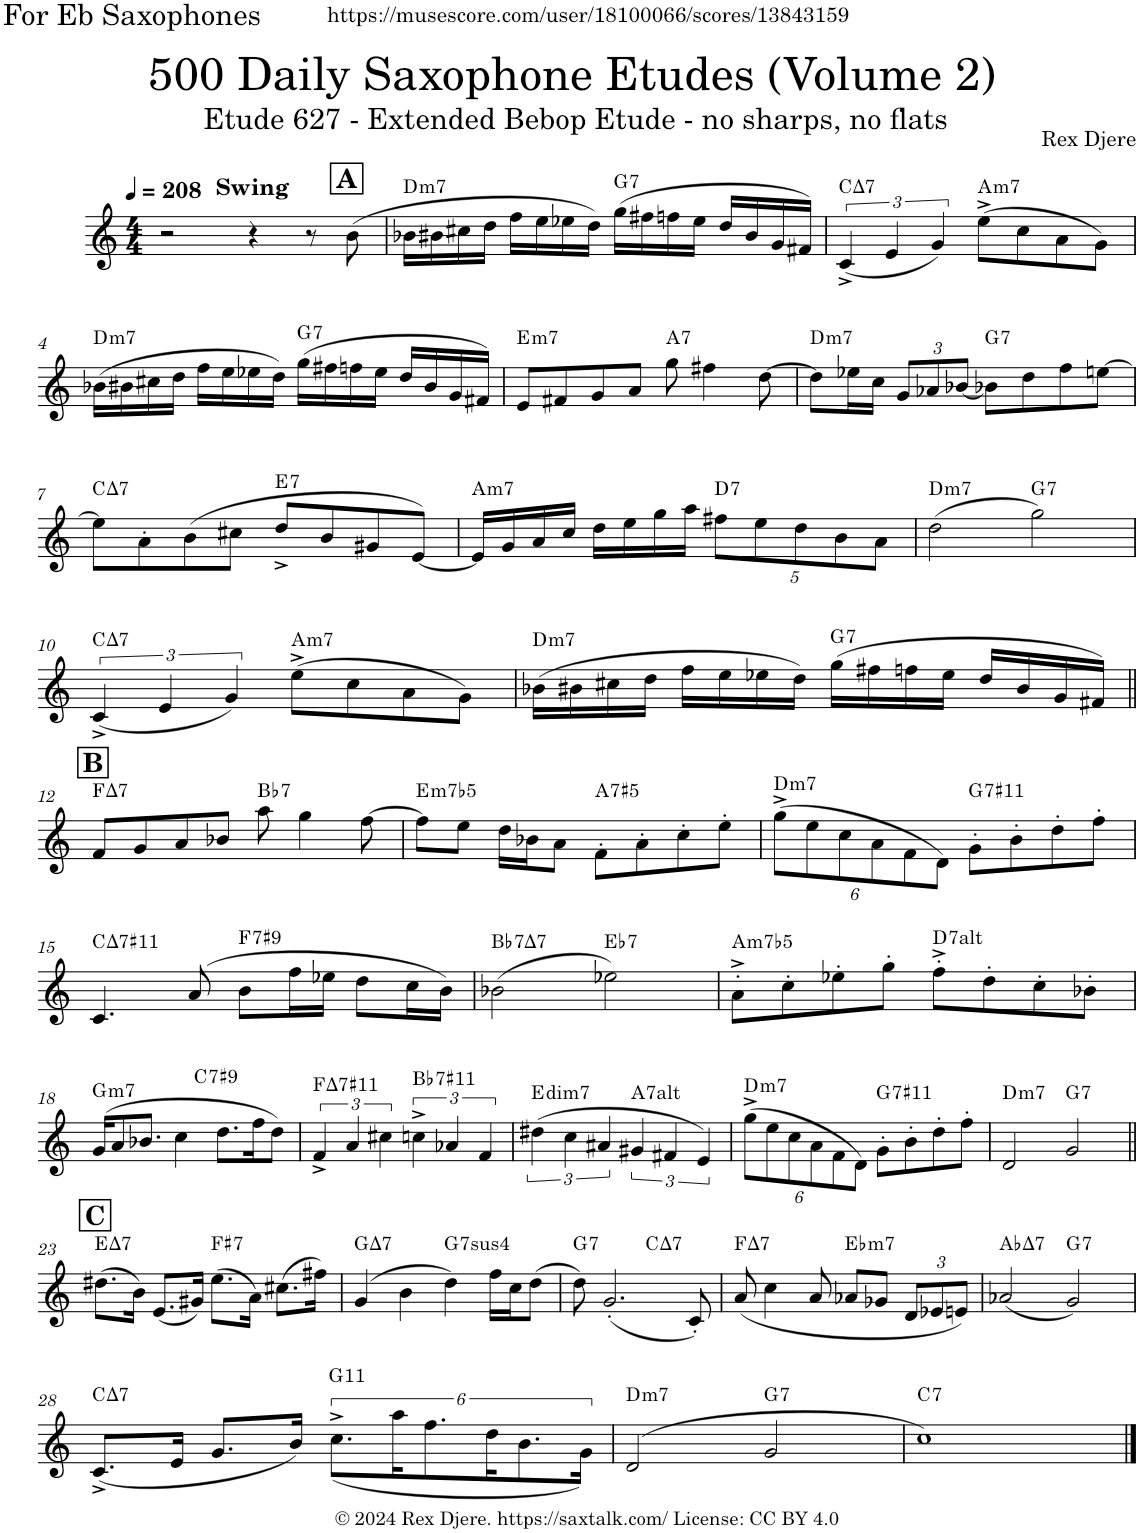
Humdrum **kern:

**kern	**harte
*part1	*part1
*staff1	*
*I"Alto Saxophone	*
*I'A. Sax.	*
*clefG2	*
*Trd5c9	*
*k[]	*
*M4/4	*
*MM208	*
!!LO:REH:place=s1:a:B:cj:fs=14:t=A:qo=3.5
=1	=1
!LO:TX:a:B:t=Swing	!
2r	.
4r	.
8r	.
(8b\	.
=2	=2
!	!LO:H:kt=m7
16b-X\LL	D:min7
16b#X\	.
16cc#X\	.
16dd\JJ	.
16ff\LL	.
16ee\	.
16ee-X\	.
16dd\JJ)	.
!	!LO:H:kt=7
(16gg\LL	G:7
16ff#X\	.
16ffn\	.
16ee-\JJ	.
16dd/LL	.
16b#/	.
16g/	.
16f#X/JJ)	.
=3	=3
!	!LO:H:kt=7
(6c^/	C:maj7
6e/	.
6g/)	.
!	!LO:H:kt=m7
(8ee^\L	A:min7
8cc\	.
8a\	.
8g\J)	.
!!LO:LB:g=z
=4	=4
!	!LO:H:kt=m7
(16b-X\LL	D:min7
16b#X\	.
16cc#X\	.
16dd\JJ	.
16ff\LL	.
16ee\	.
16ee-X\	.
16dd\JJ)	.
!	!LO:H:kt=7
(16gg\LL	G:7
16ff#X\	.
16ffn\	.
16ee-\JJ	.
16dd/LL	.
16b#/	.
16g/	.
16f#X/JJ)	.
=5	=5
!	!LO:H:kt=m7
8e/L	E:min7
8f#X/	.
8g/	.
8a/J	.
!	!LO:H:kt=7
8gg\	A:7
4ff#X\	.
[8dd\	.
=6	=6
!	!LO:H:kt=m7
8dd\L]	D:min7
16ee-X\L	.
16cc\JJ	.
*Xbrackettup	*
12g/L	.
12a-X/	.
[<12b-X/J	.
!	!LO:H:kt=7
8b-X\L]	G:7
8dd\	.
8ff\	.
[8een\J	.
!!LO:LB:g=z
=7	=7
!	!LO:H:kt=7
8ee\L]	C:maj7
8a'\	.
(8b\	.
8cc#X\J	.
!	!LO:H:kt=7
8dd^/L	E:7
8b/	.
8g#X/	.
[8e/J)	.
=8	=8
!	!LO:H:kt=m7
16e/LL]	A:min7
16g/	.
16a/	.
16cc/JJ	.
16dd\LL	.
16ee\	.
16gg\	.
16aa\JJ	.
!	!LO:H:kt=7
10ff#X\L	D:7
10ee\	.
10dd\	.
10b\	.
10a\J	.
=9	=9
!	!LO:H:kt=m7
(2dd\	D:min7
!	!LO:H:kt=7
2gg\)	G:7
!!LO:LB:g=z
=10	=10
*brackettup	*
!	!LO:H:kt=7
(6c^/	C:maj7
6e/	.
6g/)	.
!	!LO:H:kt=m7
(8ee^\L	A:min7
8cc\	.
8a\	.
8g\J)	.
=11	=11
!	!LO:H:kt=m7
(16b-X\LL	D:min7
16b#X\	.
16cc#X\	.
16dd\JJ	.
16ff\LL	.
16ee\	.
16ee-X\	.
16dd\JJ)	.
!	!LO:H:kt=7
(16gg\LL	G:7
16ff#X\	.
16ffn\	.
16ee-\JJ	.
16dd/LL	.
16b#/	.
16g/	.
16f#X/JJ)	.
!!LO:LB:g=z
!!LO:REH:place=s1:a:B:cj:fs=14:t=B
=12||	=12||
!	!LO:H:kt=7
8f/L	F:maj7
8g/	.
8a/	.
8b-X/J	.
!	!LO:H:kt=7
8aa\	Bb:7
4gg\	.
[8ff\	.
=13	=13
!	!LO:H:kt=m7b5
8ff\L]	E:hdim7
8ee\J	.
16dd\LL	.
16b-X\J	.
8a\J	.
!	!LO:H:kt=7
8f'\L	A:(3,#5,b7)
8a'\	.
8cc'\	.
8ee'\J	.
=14	=14
*Xbrackettup	*
!	!LO:H:kt=m7
(12gg^\L	D:min7
12ee\	.
12cc\	.
12a\	.
12f\	.
12d\J)	.
!	!LO:H:kt=7
8g'\L	G:7(#11)
8b'\	.
8dd'\	.
8ff'\J	.
!!LO:LB:g=z
=15	=15
!	!LO:H:kt=7
4.c/	C:maj7(#11)
(8a/	.
!	!LO:H:kt=7
8b\L	F:7(#9)
16ff\L	.
16ee-X\JJ	.
8dd\L	.
16cc\L	.
16b\JJ)	.
=16	=16
!	!LO:H:kt=7
(2b-X\	Bb:7
!	!LO:H:kt=7
2ee-X\)	Eb:7
=17	=17
!	!LO:H:kt=m7b5
8a'^\L	A:hdim7
8cc'\	.
8ee-X'\	.
8gg'\J	.
!	!LO:H:kt=7
8ff'^\L	D:(3,b5,#5,b7,b9,#9)
8dd'\	.
8cc'\	.
8b-X'\J	.
!!LO:LB:g=z
=18	=18
!	!LO:H:kt=m7
*^	*
(16g/KL	2ryy	G:min7
8a/	.	.
8.b-X/J	.	.
4cc\	.	.
!	!	!LO:H:kt=7
.	2ryy	C:7(#9)
8.dd\L	.	.
16ff\K	.	.
8dd\J)	.	.
*v	*v	*
=19	=19
*brackettup	*
*^	*
!	!	!LO:H:kt=7
*v	*v	*
6f^/	F:maj7(#11)
6a/	.
6cc#X\	.
!	!LO:H:kt=7
6ccn^\	Bb:7(#11)
6a-X/	.
6f/	.
=20	=20
!	!LO:H:kt=dim7
(6dd#X\	E:dim7
6cc\	.
6a#X/	.
!	!LO:H:kt=7
6g#X/	A:(3,b5,#5,b7,b9,#9)
6f#X/	.
6e/)	.
=21	=21
*Xbrackettup	*
!	!LO:H:kt=m7
(12gg^\L	D:min7
12ee\	.
12cc\	.
12a\	.
12f\	.
12d\J)	.
!	!LO:H:kt=7
8g'\L	G:7(#11)
8b'\	.
8dd'\	.
8ff'\J	.
=22	=22
!	!LO:H:kt=m7
2d/	D:min7
!	!LO:H:kt=7
2g/	G:7
!!LO:LB:g=z
!!LO:REH:place=s1:a:B:cj:fs=14:t=C
=23||	=23||
!	!LO:H:kt=7
(8.dd#X\L	E:maj7
16b\Jk)	.
(8.e/L	.
16g#X/Jk)	.
!	!LO:H:kt=7
(8.ee\L	F#:7
16a\Jk)	.
(8.cc#X\L	.
16ff#X\Jk)	.
=24	=24
!	!LO:H:kt=7
(4g/	G:maj7
4b\	.
!	!LO:H:kt=74
4dd\)	G:sus4(7)
16ff\LL	.
16cc\J	.
(8dd\J	.
=25	=25
!	!LO:H:kt=7
*^	*
8dd\)	2ryy	G:7
(2.g'/	.	.
!	!	!LO:H:kt=7
.	2ryy	C:maj7
8c'/)	.	.
=26	=26	=26
!	!	!LO:H:kt=7
*v	*v	*
(<8a/	F:maj7
4cc\	.
8a/	.
!	!LO:H:kt=m7
8a-X/L	Eb:min7
8g-X/J	.
12d/L	.
12e-X/	.
12en/J)	.
=27	=27
!	!LO:H:kt=7
(2a-X/	Ab:maj7
!	!LO:H:kt=7
2g/)	G:7
!!LO:LB:g=z
=28	=28
!	!LO:H:kt=7
(8.c^/L	C:maj7
16e/Jk	.
8.g/L	.
16b/Jk)	.
*brackettup	*
!	!LO:H:kt=11
(<12.cc^\L	G:9(11)
24aa\K	.
12.ff\	.
24dd\K	.
12.b\	.
24g\Jk)	.
=29	=29
!	!LO:H:kt=m7
(2d/	D:min7
!	!LO:H:kt=7
2g/	G:7
=30	=30
!	!LO:H:kt=7
1cc)	C:7
==	==
*-	*-
